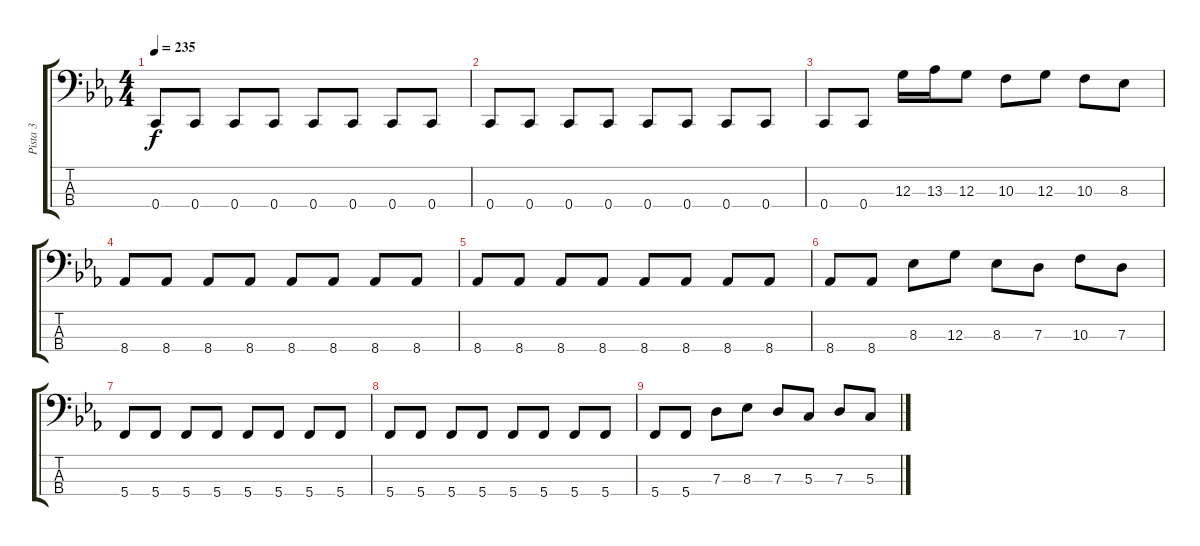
\track ("Pista 3" "Pista 3") {instrument electricbassfinger}
\staff {score tabs}
\tuning (F2 C2 G1 C1) {hide}
\ts (4 4)
\tempo 235
\clef f4
\ks eb
0.4.8{dy f} 0.4.8 0.4.8 0.4.8 0.4.8 0.4.8 0.4.8 0.4.8 |
0.4.8 0.4.8 0.4.8 0.4.8 0.4.8 0.4.8 0.4.8 0.4.8 |
0.4.8 0.4.8 12.3.16 13.3.16 12.3.8 10.3.8 12.3.8 10.3.8 8.3.8 |
8.4.8 8.4.8 8.4.8 8.4.8 8.4.8 8.4.8 8.4.8 8.4.8 |
8.4.8 8.4.8 8.4.8 8.4.8 8.4.8 8.4.8 8.4.8 8.4.8 |
8.4.8 8.4.8 8.3.8 12.3.8 8.3.8 7.3.8 10.3.8 7.3.8 |
5.4.8 5.4.8 5.4.8 5.4.8 5.4.8 5.4.8 5.4.8 5.4.8 |
5.4.8 5.4.8 5.4.8 5.4.8 5.4.8 5.4.8 5.4.8 5.4.8 |
5.4.8 5.4.8 7.3.8 8.3.8 7.3.8 5.3.8 7.3.8 5.3.8
